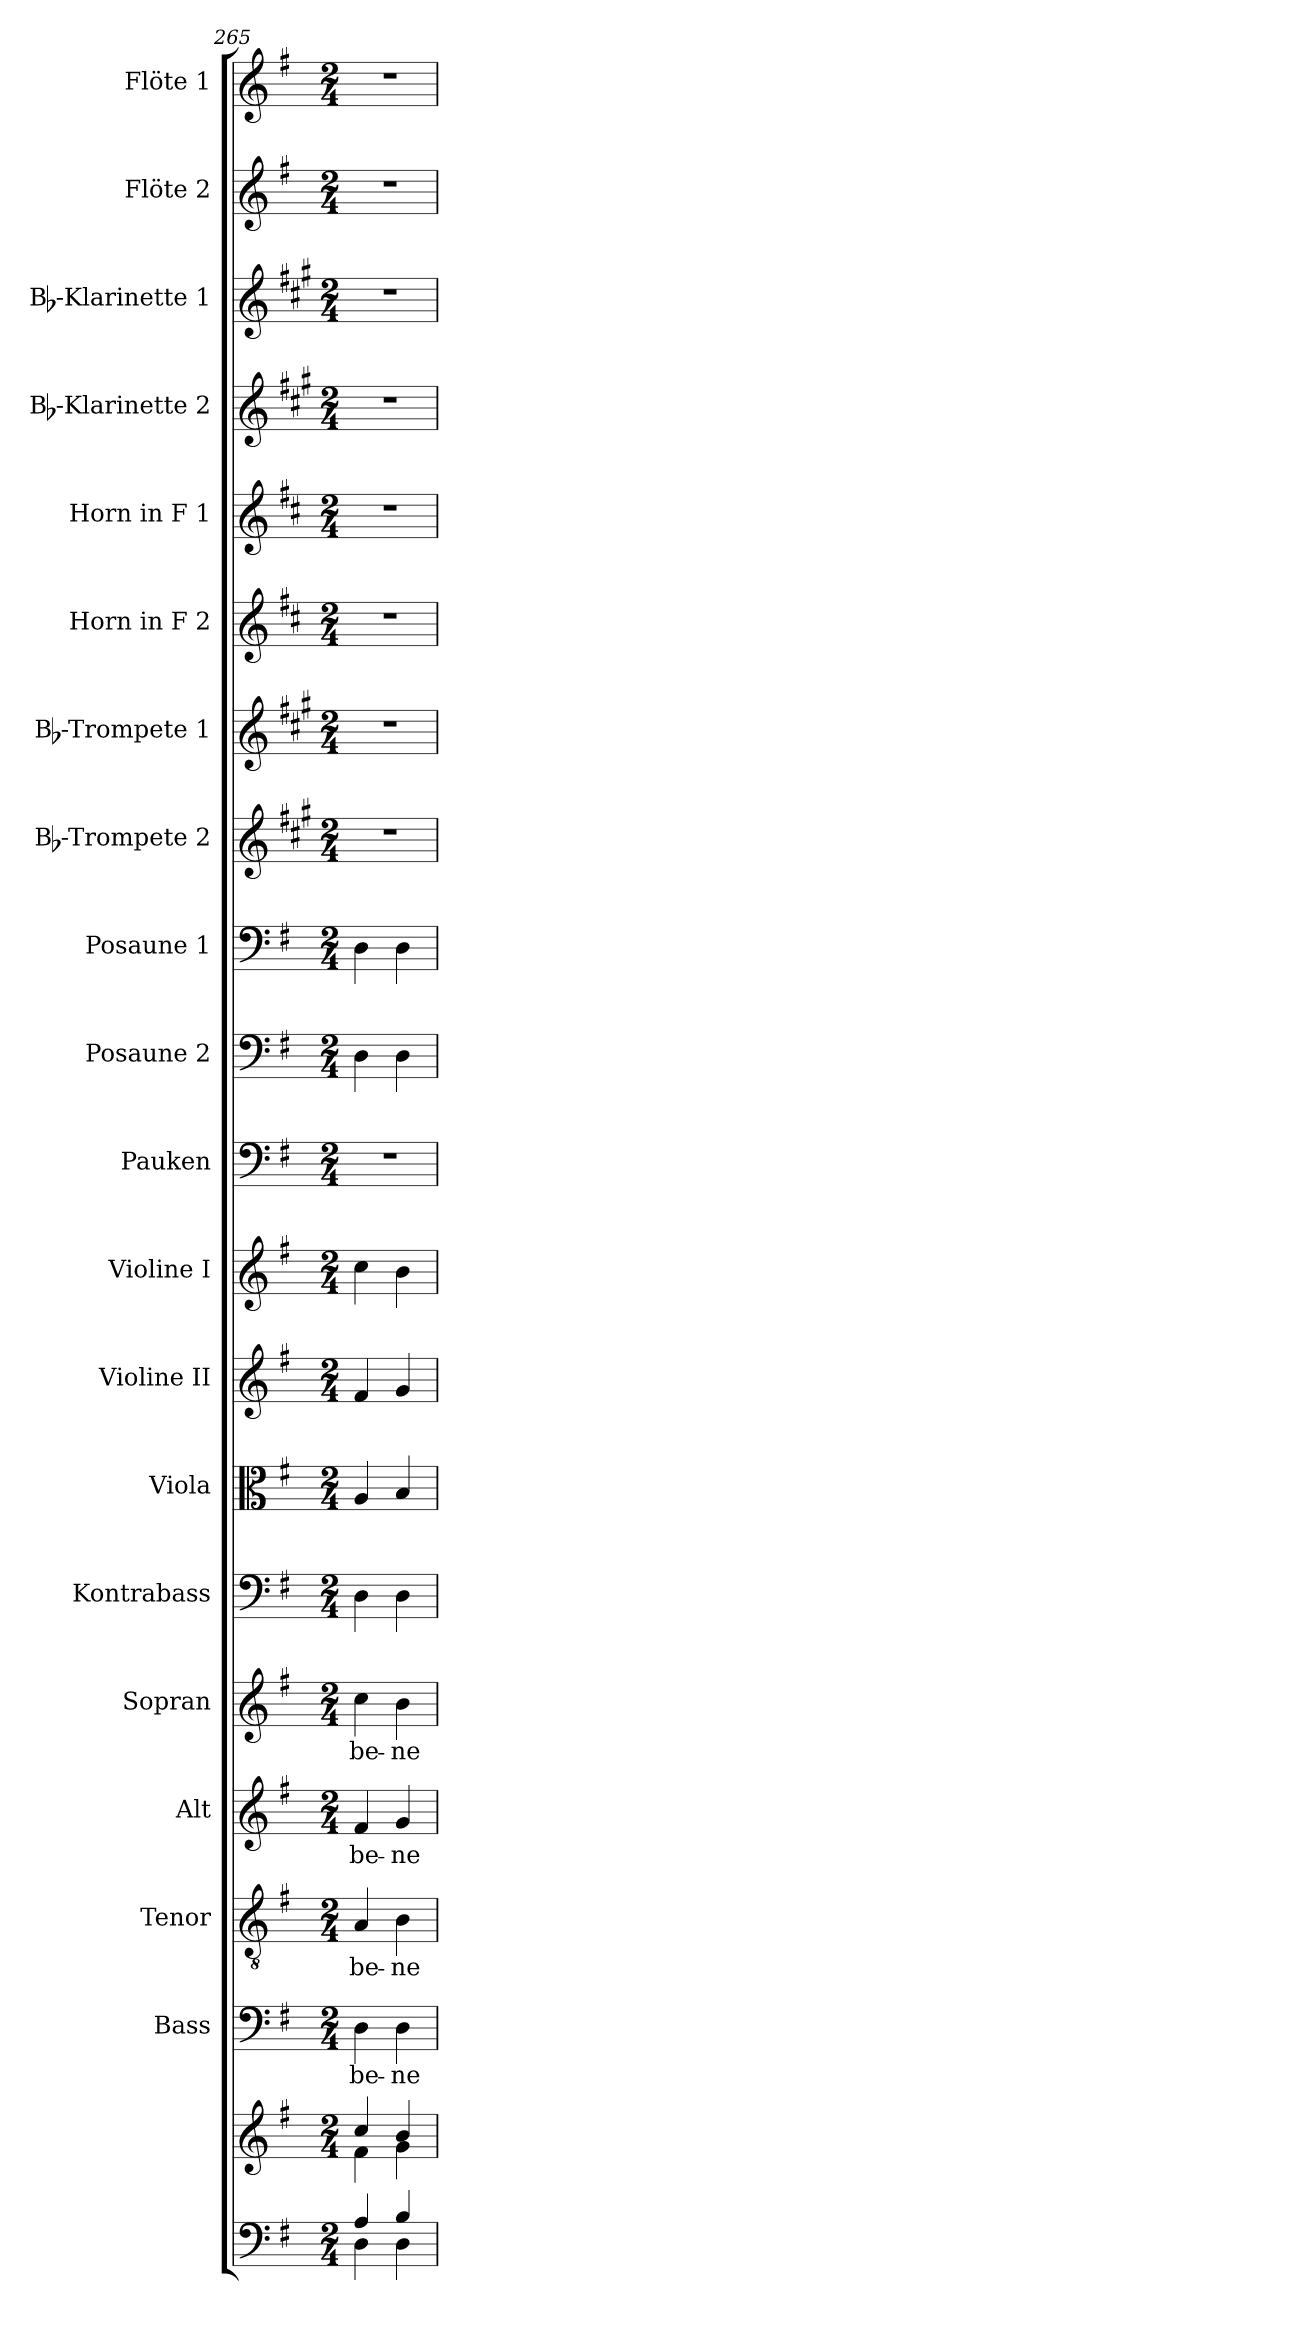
**kern	**kern	**kern	**text	**kern	**text	**kern	**text	**kern	**text	**kern	**kern	**kern	**kern	**kern	**kern	**kern	**kern	**kern	**kern	**kern	**kern	**kern	**kern	**kern
*part20	*part20	*part19	*part19	*part18	*part18	*part17	*part17	*part16	*part16	*part15	*part14	*part13	*part12	*part11	*part10	*part9	*part8	*part7	*part6	*part5	*part4	*part3	*part2	*part1
*staff21	*staff20	*staff19	*staff19	*staff18	*staff18	*staff17	*staff17	*staff16	*staff16	*staff15	*staff14	*staff13	*staff12	*staff11	*staff10	*staff9	*staff8	*staff7	*staff6	*staff5	*staff4	*staff3	*staff2	*staff1
*	*	*I"Bass	*	*I"Tenor	*	*I"Alt	*	*I"Sopran	*	*I"Kontrabass	*I"Viola	*I"Violine II	*I"Violine I	*I"Pauken	*I"Posaune 2	*I"Posaune 1	*I"Bb-Trompete 2	*I"Bb-Trompete 1	*I"Horn in F 2	*I"Horn in F 1	*I"Bb-Klarinette 2	*I"Bb-Klarinette 1	*I"Flöte 2	*I"Flöte 1
*	*	*I'B.	*	*I'T.	*	*I'A.	*	*I'S.	*	*I'Kb.	*I'Vla.	*I'Vl. II	*I'Vl. I	*I'Pk.	*I'Pos. 2	*I'Pos. 1	*I'Bb Trp. 2	*I'Bb Trp. 1	*	*	*I'Bb Kl. 2	*I'Bb Kl. 1	*I'Fl. 2	*I'Fl. 1
*clefF4	*clefG2	*clefF4	*	*clefGv2	*	*clefG2	*	*clefG2	*	*clefF4	*clefC3	*clefG2	*clefG2	*clefF4	*clefF4	*clefF4	*clefG2	*clefG2	*clefG2	*clefG2	*clefG2	*clefG2	*clefG2	*clefG2
*	*	*	*	*	*	*	*	*	*	*ITrd7c12	*	*	*	*	*	*	*ITrd1c2	*ITrd1c2	*ITrd4c7	*ITrd4c7	*ITrd1c2	*ITrd1c2	*	*
*k[f#]	*k[f#]	*k[f#]	*	*k[f#]	*	*k[f#]	*	*k[f#]	*	*k[f#]	*k[f#]	*k[f#]	*k[f#]	*k[f#]	*k[f#]	*k[f#]	*k[f#]	*k[f#]	*k[f#]	*k[f#]	*k[f#]	*k[f#]	*k[f#]	*k[f#]
*G:	*G:	*G:	*	*G:	*	*G:	*	*G:	*	*G:	*G:	*G:	*G:	*G:	*G:	*G:	*G:	*G:	*G:	*G:	*G:	*G:	*G:	*G:
*M2/4	*M2/4	*M2/4	*	*M2/4	*	*M2/4	*	*M2/4	*	*M2/4	*M2/4	*M2/4	*M2/4	*M2/4	*M2/4	*M2/4	*M2/4	*M2/4	*M2/4	*M2/4	*M2/4	*M2/4	*M2/4	*M2/4
=265	=265	=265	=265	=265	=265	=265	=265	=265	=265	=265	=265	=265	=265	=265	=265	=265	=265	=265	=265	=265	=265	=265	=265	=265
*^	*^	*	*	*	*	*	*	*	*	*	*	*	*	*	*	*	*	*	*	*	*	*	*	*
!	!	!	!	!	!LO:LY:b	!	!LO:LY:b	!	!LO:LY:b	!	!LO:LY:b	!	!	!	!	!	!	!	!	!	!	!	!	!	!	!
4A/	4D\	4cc/	4f#\	4D\	be-	4A/	be-	4f#/	be-	4cc\	be-	4DD\	4A/	4f#/	4cc\	2r	4D\	4D\	2r	2r	2r	2r	2r	2r	2r	2r
!	!	!	!	!	!LO:LY:b	!	!LO:LY:b	!	!LO:LY:b	!	!LO:LY:b	!	!	!	!	!	!	!	!	!	!	!	!	!	!	!
4B/	4D\	4b/	4g\	4D\	-ne-	4B\	-ne-	4g/	-ne-	4b\	-ne-	4DD\	4B/	4g/	4b\	.	4D\	4D\	.	.	.	.	.	.	.	.
*v	*v	*	*	*	*	*	*	*	*	*	*	*	*	*	*	*	*	*	*	*	*	*	*	*	*	*
*	*v	*v	*	*	*	*	*	*	*	*	*	*	*	*	*	*	*	*	*	*	*	*	*	*	*
=	=	=	=	=	=	=	=	=	=	=	=	=	=	=	=	=	=	=	=	=	=	=	=	=
*-	*-	*-	*-	*-	*-	*-	*-	*-	*-	*-	*-	*-	*-	*-	*-	*-	*-	*-	*-	*-	*-	*-	*-	*-
